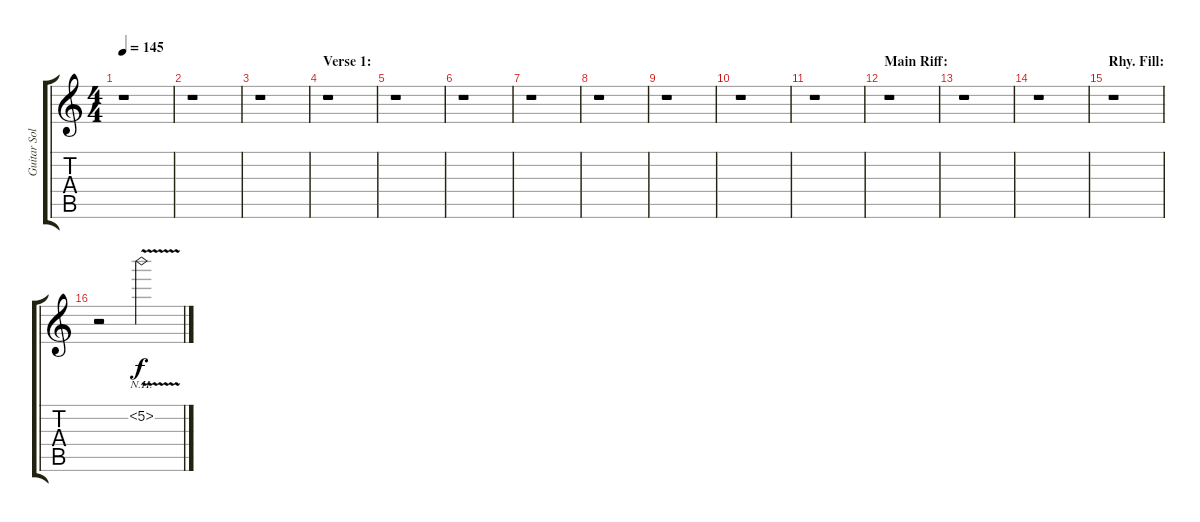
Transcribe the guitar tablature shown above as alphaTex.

\track ("Guitar Solo" "Guitar Sol") {instrument distortionguitar}
\staff {score tabs}
\tuning (E4 B3 G3 D3 A2 E2) {hide}
\ts (4 4)
\tempo 145
\clef g2
\ks c
r.1{dy f} |
r.1 |
r.1 |
\section ("" "Verse 1:")
r.1 |
r.1 |
r.1 |
r.1 |
r.1 |
r.1 |
r.1 |
r.1 |
\section ("" "Main Riff:")
r.1 |
r.1 |
r.1 |
\section ("" "Rhy. Fill:")
r.1 |
r.2 5.2{nh v}.2
